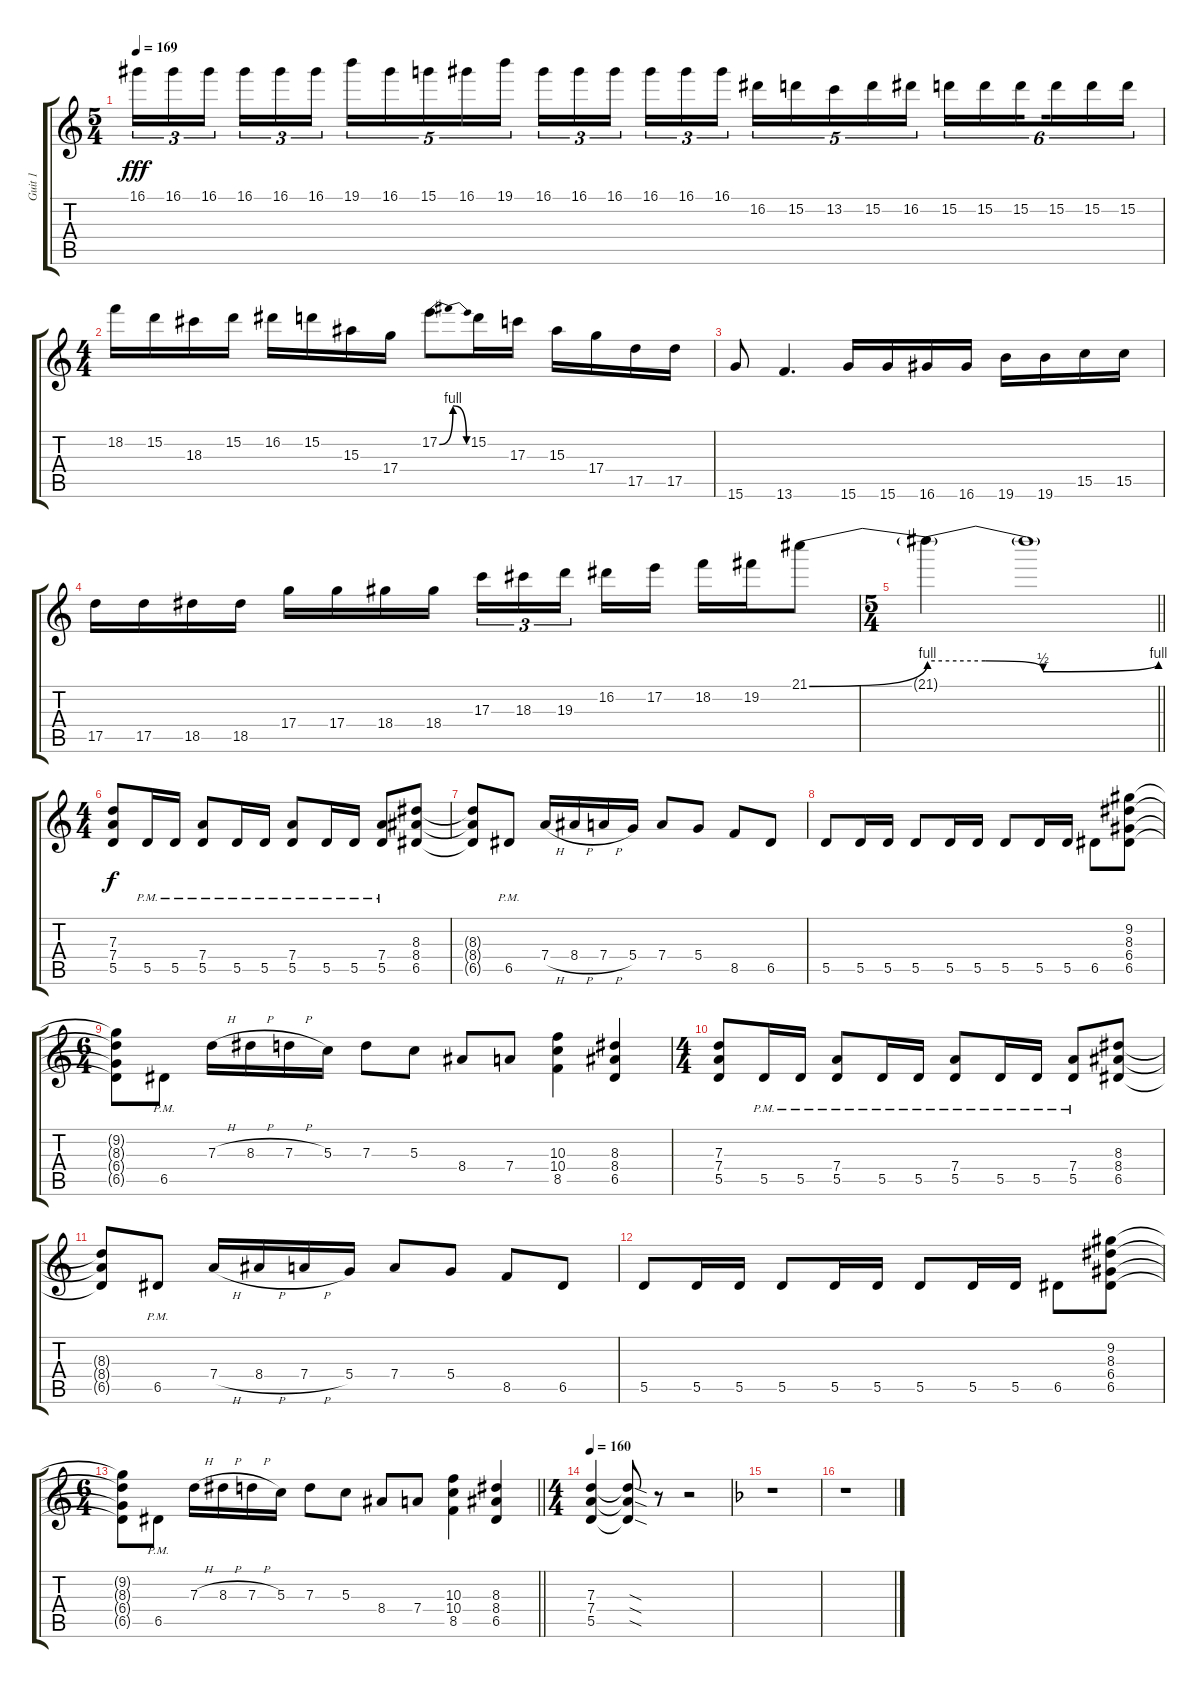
\track ("Guit 1" "Guit 1") {mute instrument distortionguitar}
\staff {score tabs}
\tuning (E4 B3 G3 D3 A2 E2) {hide}
\ts (5 4)
\tempo 169
\clef g2
\ks c
16.1.16{tu (3 2) dy fff} 16.1.16{tu (3 2)} 16.1.16{tu (3 2) beam splitsecondary} 16.1.16{tu (3 2)} 16.1.16{tu (3 2)} 16.1.16{tu (3 2)} 19.1.16{tu (5 4)} 16.1.16{tu (5 4)} 15.1.16{tu (5 4)} 16.1.16{tu (5 4)} 19.1.16{tu (5 4)} 16.1.16{tu (3 2)} 16.1.16{tu (3 2)} 16.1.16{tu (3 2) beam splitsecondary} 16.1.16{tu (3 2)} 16.1.16{tu (3 2)} 16.1.16{tu (3 2)} 16.2.16{tu (5 4)} 15.2.16{tu (5 4)} 13.2.16{tu (5 4)} 15.2.16{tu (5 4)} 16.2.16{tu (5 4)} 15.2.16{tu (6 4)} 15.2.16{tu (6 4)} 15.2.16{tu (6 4) beam splitsecondary} 15.2.16{tu (6 4)} 15.2.16{tu (6 4)} 15.2.16{tu (6 4)} |
\ts (4 4)
18.2.16 15.2.16 18.3.16 15.2.16 16.2.16 15.2.16 15.3.16 17.4.16 17.2{be (bendrelease 0 0 30 4 30 4 60 0)}.8 15.2.16 17.3.16 15.3.16 17.4.16 17.5.16 17.5.16 |
15.6.8 13.6.4{d} 15.6.16 15.6.16 16.6.16 16.6.16 19.6.16 19.6.16 15.5.16 15.5.16 |
17.5.16 17.5.16 18.5.16 18.5.16 17.4.16 17.4.16 18.4.16 18.4.16 17.3.16{tu (3 2)} 18.3.16{tu (3 2)} 19.3.16{tu (3 2) beam splitsecondary} 16.2.16 17.2.16 18.2.16 19.2.16 21.1{be (bend 0 0 60 4)}.8 |
\ts (5 4)
\barLineRight lightlight
21.1{be (custom 0 4 15 4 30 2 60 4) t}.4 21.1{t}.1 |
\ts (4 4)
(7.3 7.4 5.5).8{dy f volume 13 balance 0 instrument distortionguitar} 5.5{pm}.16 5.5{pm}.16 (7.4{pm} 5.5{pm}).8 5.5{pm}.16 5.5{pm}.16 (7.4{pm} 5.5{pm}).8 5.5{pm}.16 5.5{pm}.16 (7.4{pm} 5.5{pm}).8 (8.3 8.4 6.5).8 |
(8.3{t} 8.4{t} 6.5{t}).8 6.5{pm}.8 7.4{h}.16 8.4{h}.16 7.4{h}.16 5.4.16 7.4.8 5.4.8 8.5.8 6.5.8 |
5.5.8 5.5.16 5.5.16 5.5.8 5.5.16 5.5.16 5.5.8 5.5.16 5.5.16 6.5.8 (9.2 8.3 6.4 6.5).8 |
\ts (6 4)
(9.2{t} 8.3{t} 6.4{t} 6.5{t}).8 6.5{pm}.8 7.3{h}.16 8.3{h}.16 7.3{h}.16 5.3.16 7.3.8 5.3.8 8.4.8 7.4.8 (10.3 10.4 8.5).4 (8.3 8.4 6.5).4 |
\ts (4 4)
(7.3 7.4 5.5).8 5.5{pm}.16 5.5{pm}.16 (7.4{pm} 5.5{pm}).8 5.5{pm}.16 5.5{pm}.16 (7.4{pm} 5.5{pm}).8 5.5{pm}.16 5.5{pm}.16 (7.4{pm} 5.5{pm}).8 (8.3 8.4 6.5).8 |
(8.3{t} 8.4{t} 6.5{t}).8 6.5{pm}.8 7.4{h}.16 8.4{h}.16 7.4{h}.16 5.4.16 7.4.8 5.4.8 8.5.8 6.5.8 |
5.5.8 5.5.16 5.5.16 5.5.8 5.5.16 5.5.16 5.5.8 5.5.16 5.5.16 6.5.8 (9.2 8.3 6.4 6.5).8 |
\ts (6 4)
\barLineRight lightlight
(9.2{t} 8.3{t} 6.4{t} 6.5{t}).8 6.5{pm}.8 7.3{h}.16 8.3{h}.16 7.3{h}.16 5.3.16 7.3.8 5.3.8 8.4.8 7.4.8 (10.3 10.4 8.5).4 (8.3 8.4 6.5).4 |
\ts (4 4)
\tempo 160
(7.3 7.4 5.5).4 (7.3{sod t} 7.4{sod t} 5.5{sod t}).8 r.8 r.2 |
\ks f
r.1 |
r.1
